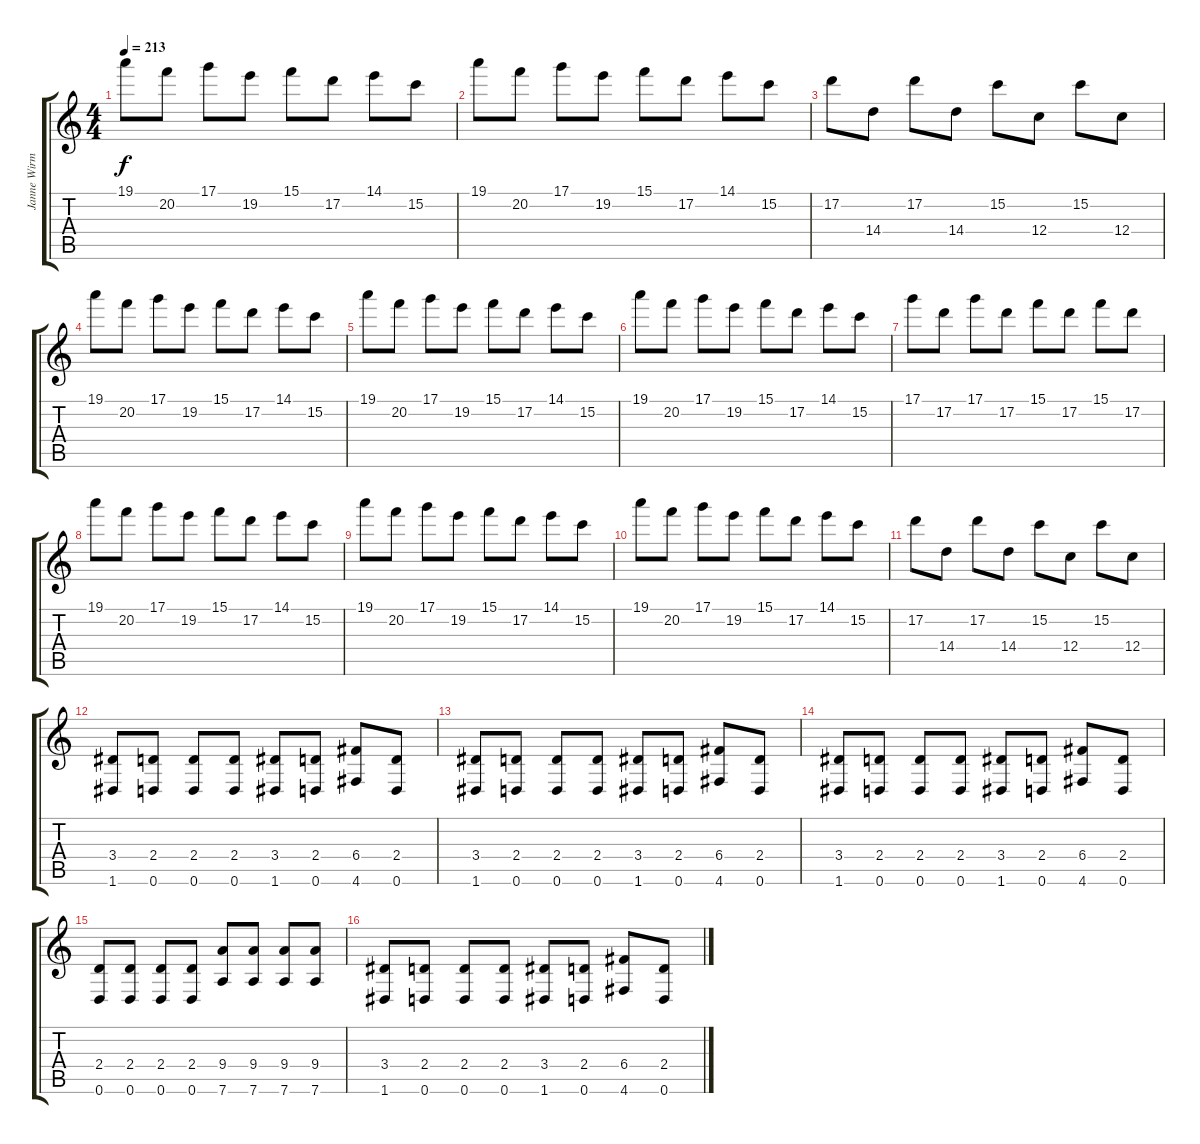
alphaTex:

\track ("Janne Wirman" "Janne Wirm") {instrument electricguitarjazz}
\staff {score tabs}
\tuning (D4 A3 F3 C3 G2 D2) {hide}
\ts (4 4)
\tempo 213
\clef g2
\ks c
19.1.8{dy f} 20.2.8 17.1.8 19.2.8 15.1.8 17.2.8 14.1.8 15.2.8 |
19.1.8 20.2.8 17.1.8 19.2.8 15.1.8 17.2.8 14.1.8 15.2.8 |
17.2.8 14.4.8 17.2.8 14.4.8 15.2.8 12.4.8 15.2.8 12.4.8 |
19.1.8 20.2.8 17.1.8 19.2.8 15.1.8 17.2.8 14.1.8 15.2.8 |
19.1.8 20.2.8 17.1.8 19.2.8 15.1.8 17.2.8 14.1.8 15.2.8 |
19.1.8 20.2.8 17.1.8 19.2.8 15.1.8 17.2.8 14.1.8 15.2.8 |
17.1.8 17.2.8 17.1.8 17.2.8 15.1.8 17.2.8 15.1.8 17.2.8 |
19.1.8 20.2.8 17.1.8 19.2.8 15.1.8 17.2.8 14.1.8 15.2.8 |
19.1.8 20.2.8 17.1.8 19.2.8 15.1.8 17.2.8 14.1.8 15.2.8 |
19.1.8 20.2.8 17.1.8 19.2.8 15.1.8 17.2.8 14.1.8 15.2.8 |
17.2.8 14.4.8 17.2.8 14.4.8 15.2.8 12.4.8 15.2.8 12.4.8 |
(3.4 1.6).8{instrument brightacousticpiano} (2.4 0.6).8 (2.4 0.6).8 (2.4 0.6).8 (3.4 1.6).8 (2.4 0.6).8 (6.4 4.6).8 (2.4 0.6).8 |
(3.4 1.6).8{instrument brightacousticpiano} (2.4 0.6).8 (2.4 0.6).8 (2.4 0.6).8 (3.4 1.6).8 (2.4 0.6).8 (6.4 4.6).8 (2.4 0.6).8 |
(3.4 1.6).8{instrument brightacousticpiano} (2.4 0.6).8 (2.4 0.6).8 (2.4 0.6).8 (3.4 1.6).8 (2.4 0.6).8 (6.4 4.6).8 (2.4 0.6).8 |
(2.4 0.6).8{instrument brightacousticpiano} (2.4 0.6).8 (2.4 0.6).8 (2.4 0.6).8 (9.4 7.6).8 (9.4 7.6).8 (9.4 7.6).8 (9.4 7.6).8 |
(3.4 1.6).8{instrument brightacousticpiano} (2.4 0.6).8 (2.4 0.6).8 (2.4 0.6).8 (3.4 1.6).8 (2.4 0.6).8 (6.4 4.6).8 (2.4 0.6).8
